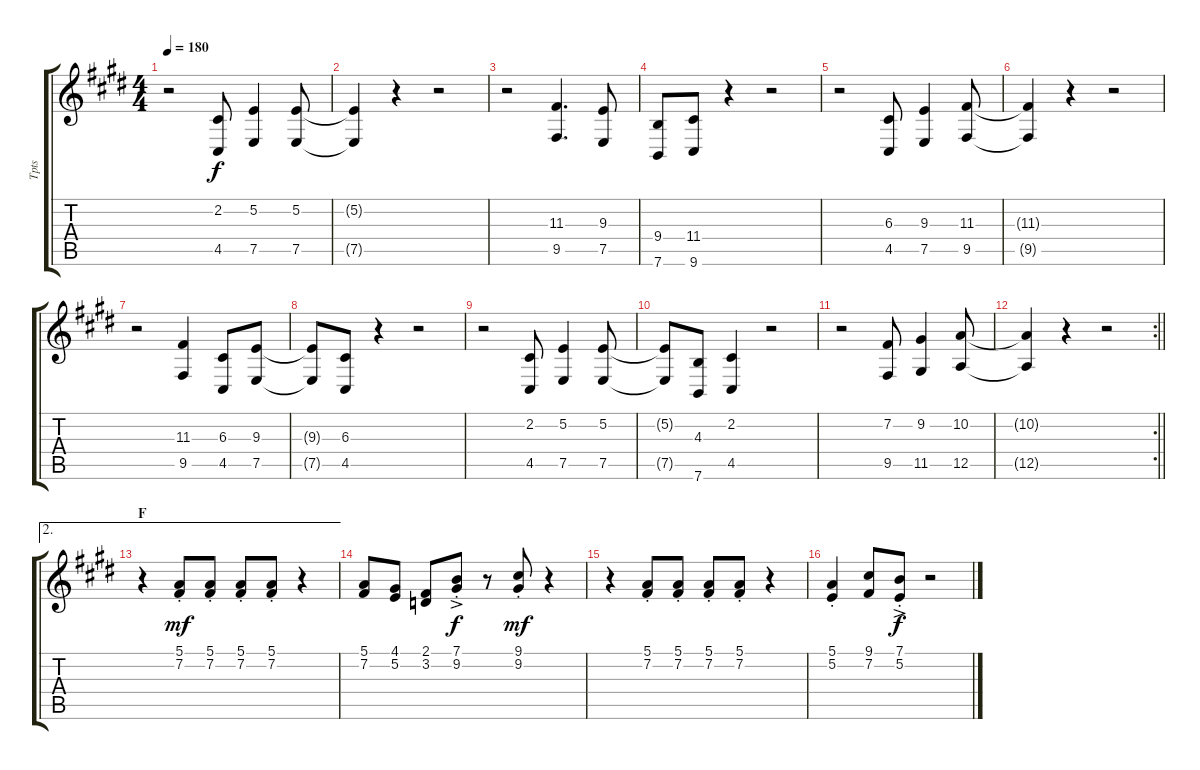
\track ("Tpts" "Tpts") {instrument trombone bank 255}
\staff {score tabs}
\tuning (E4 B3 G3 D3 A2 E2) {hide}
\ts (4 4)
\tempo 180
\clef g2
\ks e
r.2{dy f} (2.2 4.5).8 (5.2 7.5).4 (5.2 7.5).8 |
(5.2{t} 7.5{t}).4 r.4 r.2 |
r.2 (11.3 9.5).4{d} (9.3 7.5).8 |
(9.4 7.6).8 (11.4 9.6).8 r.4 r.2 |
r.2 (6.3 4.5).8 (9.3 7.5).4 (11.3 9.5).8 |
(11.3{t} 9.5{t}).4 r.4 r.2 |
r.2 (11.3 9.5).4 (6.3 4.5).8 (9.3 7.5).8 |
(9.3{t} 7.5{t}).8 (6.3 4.5).8 r.4 r.2 |
r.2 (2.2 4.5).8 (5.2 7.5).4 (5.2 7.5).8 |
(5.2{t} 7.5{t}).8 (4.3 7.6).8 (2.2 4.5).4 r.2 |
r.2 (7.2 9.5).8 (9.2 11.5).4 (10.2 12.5).8 |
\rc 2
\barLineRight lightlight
(10.2{t} 12.5{t}).4 r.4 r.2 |
\ae 2
\section ("" "F")
r.4 (5.1{st} 7.2{st}).8{dy mf} (5.1{st} 7.2{st}).8 (5.1{st} 7.2{st}).8 (5.1{st} 7.2{st}).8 r.4 |
(5.1 7.2).8 (4.1 5.2).8 (2.1 3.2).8 (7.1{ac st} 9.2{ac st}).8{dy f} r.8 (9.1{st} 9.2{st}).8{dy mf} r.4 |
r.4 (5.1{st} 7.2{st}).8 (5.1{st} 7.2{st}).8 (5.1{st} 7.2{st}).8 (5.1{st} 7.2{st}).8 r.4 |
(5.1{st} 5.2{st}).4 (9.1 7.2).8 (7.1{ac st} 5.2{ac st}).8{dy f} r.2
